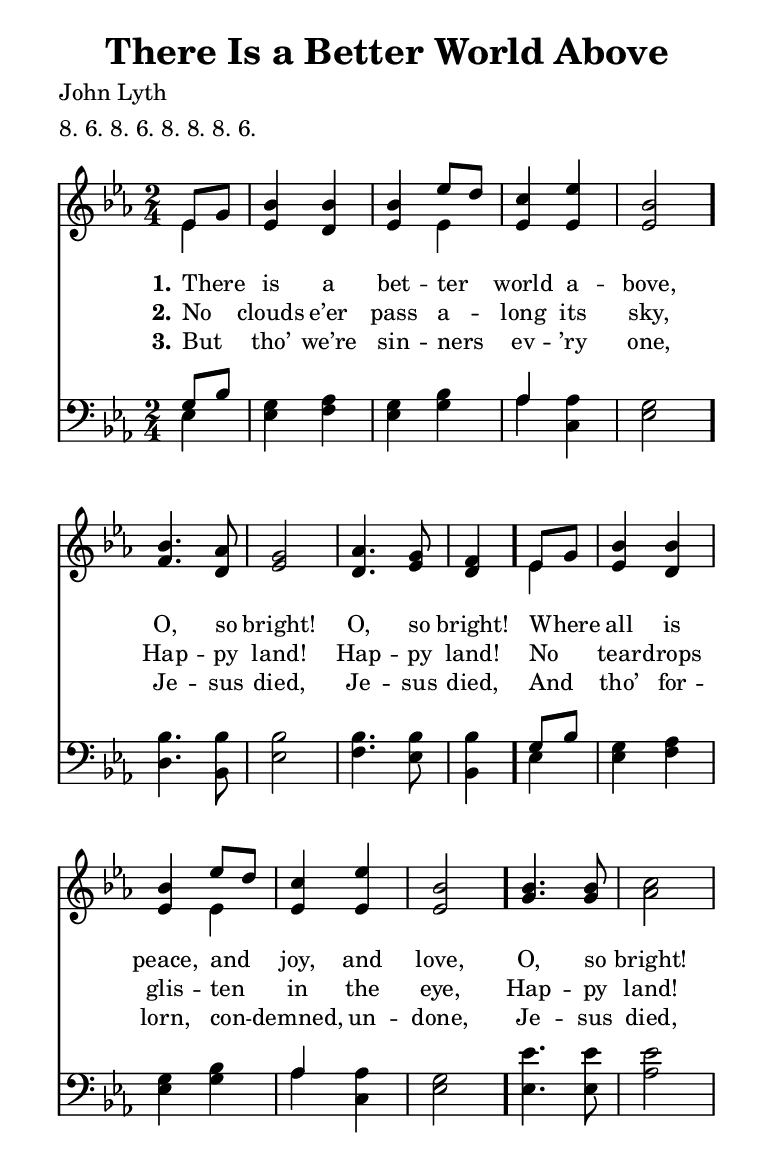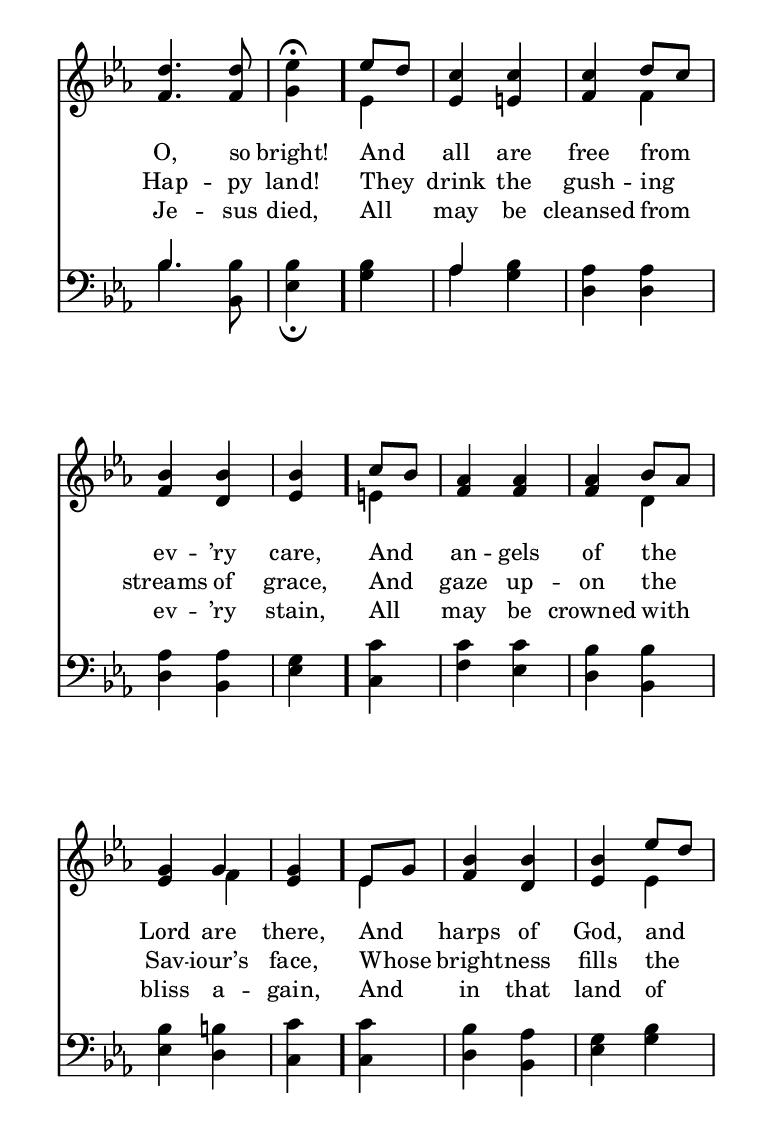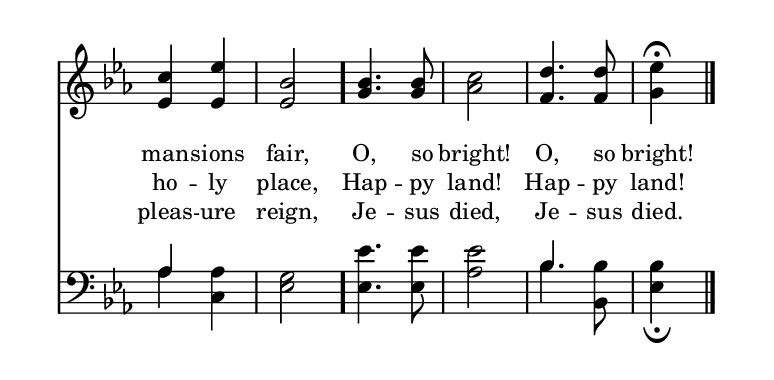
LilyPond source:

\include "common/global.ily"
\paper {
  \include "common/paper.ily"
}

\header{
  %gospel
  hymnnumber = "267"
  title = "There Is a Better World Above"
  tunename = "Better World"
  meter = "8. 6. 8. 6. 8. 8. 8. 6."
  poet = "John Lyth"
  composer = ""
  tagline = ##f
}

ta = { \tempo 4=90 }
tb = { \tempo 4=45 }

global = {
  \include "common/overrides.ily"
  \override Staff.TimeSignature.style = #'numbered
  \time 2/4
  \override Score.MetronomeMark.transparent = ##t % hide all fermata changes too
  \ta
  \key ees \major
  \partial 4
  \autoBeamOff
}

notesSoprano = {
\global
\relative c' {

  ees8[ g] | bes4 bes | bes ees8[ d] | c4 ees | bes2 |
  bes4. aes8 | g2 | aes4. g8 | f4 \eogbreak
  ees8[ g] | bes4 bes | bes ees8[ d] | c4 ees | bes2 |
  bes4. bes8 | c2 | d4. d8 | \tb ees4\fermata \ta \eogbreak

  ees8[ d] | c4 c | c d8[ c] | bes4 bes | bes
  c8[ bes] | aes4 aes | aes bes8[ aes] | g4 g | g \eogbreak
  ees8[ g] | bes4 bes | bes ees8[ d] | c4 ees | bes2 |
  bes4. bes8 | c2 | d4. d8 | \tb ees4\fermata \ta

  \bar "|."

}
}

notesAlto = {
\global
\relative e' {

  ees4 | ees d | ees ees | ees ees | ees2 |
  f4. d8 | ees2 | d4. ees8 | d4
  ees4 | ees d | ees ees | ees ees | ees2 |
  g4. g8 | aes2 | f4. f8 | g4

  ees4 | ees e | f f | f d | ees
  e4 | f f | f d | ees f | ees
  ees4 | f d | ees ees | ees ees | ees2 |
  g4. g8 | aes2 | f4. f8 | g4

}
}

notesTenor = {
\global
\relative a {

  g8[ bes] | g4 aes | g bes | aes aes | g2 |
  bes4. bes8 | bes2 | bes4. bes8 | bes4
  g8[ bes] | g4 aes | g bes | aes aes | g2 |
  ees'4. ees8 | ees2 | bes4. bes8 | bes4

  bes4 | aes bes | aes aes | aes aes | g
  c4 | c c | bes bes | bes b | c
  c4 | bes aes | g bes | aes aes | g2
  ees'4. ees8 | ees2 | bes4. bes8 | bes4

}
}

notesBass = {
\global
\relative f {

  ees4 | ees f | ees g | aes c, | ees2 |
  d4. bes8 | ees2 | f4. ees8 | bes4
  ees4 | ees f | ees g | aes c, | ees2 |
  ees4. ees8 | aes2 | bes4. bes,8 | ees4_\fermata

  g4 aes g | d d | d bes | ees
  c4 | f ees | d bes | ees d | c
  c4 | d bes | ees g | aes c, | ees2 |
  ees4. ees8 | aes2 | bes4. bes,8 | ees4_\fermata

}
}

wordsA = \lyricmode {
\set stanza = "1."

There is a bet -- ter world a -- bove, \bar "."
O, so bright! O, so bright! \bar "."
Where all is peace, and joy, and love, \bar "."
O, so bright! O, so bright! \bar "."
And all are free from ev -- ’ry care, \bar "."
And an -- gels of the Lord are there, \bar "."
And harps of God, and man -- sions fair, \bar "."
O, so bright! O, so bright! \bar "."

}

wordsB = \lyricmode {
\set stanza = "2."

No clouds e’er pass a -- long its sky,
Hap -- py land! Hap -- py land!
No tear -- drops glis -- ten in the eye,
Hap -- py land! Hap -- py land!
They drink the gush -- ing streams of grace,
And gaze up -- on the Sav -- iour’s face,
Whose bright -- ness fills the ho -- ly place,
Hap -- py land! Hap -- py land!

}

wordsC = \lyricmode {
\set stanza = "3."

But tho’ we’re sin -- ners ev -- ’ry one,
Je -- sus died, Je -- sus died,
And tho’ for -- lorn, con -- demned, un -- done,
Je -- sus died, Je -- sus died,
All may be cleansed from ev -- ’ry stain,
All may be crowned with bliss a -- gain,
And in that land of pleas -- ure reign,
Je -- sus died, Je -- sus died.

}

\score {
  \context ChoirStaff <<
    \context Staff = upper <<
      \set Staff.autoBeaming = ##f
      \set ChoirStaff.systemStartDelimiter = #'SystemStartBar
      \set ChoirStaff.printPartCombineTexts = ##f
      \partcombine #'(2 . 9) \notesSoprano \notesAlto
      \context NullVoice = sopranos { \voiceOne << \notesSoprano >> }
      \context NullVoice = altos { \voiceTwo << \notesAlto >> }
      \context Lyrics = one   \lyricsto sopranos \wordsA
      \context Lyrics = two   \lyricsto sopranos \wordsB
      \context Lyrics = three \lyricsto sopranos \wordsC
    >>
    \context Staff = men <<
      \set Staff.autoBeaming = ##f
      \clef bass
      \set ChoirStaff.printPartCombineTexts = ##f
      \partcombine #'(2 . 9) \notesTenor \notesBass
      \context NullVoice = tenors { \voiceOne << \notesTenor >> }
      \context NullVoice = basses { \voiceTwo << \notesBass >> }
    >>
  >>
  \layout {
    \include "common/layout.ily"
  }
  \midi{
    \include "common/midi.ily"
  }
}

\version "2.19.49"  % necessary for upgrading to future LilyPond versions.

% vi:set et ts=2 sw=2 ai nocindent syntax=lilypond:
